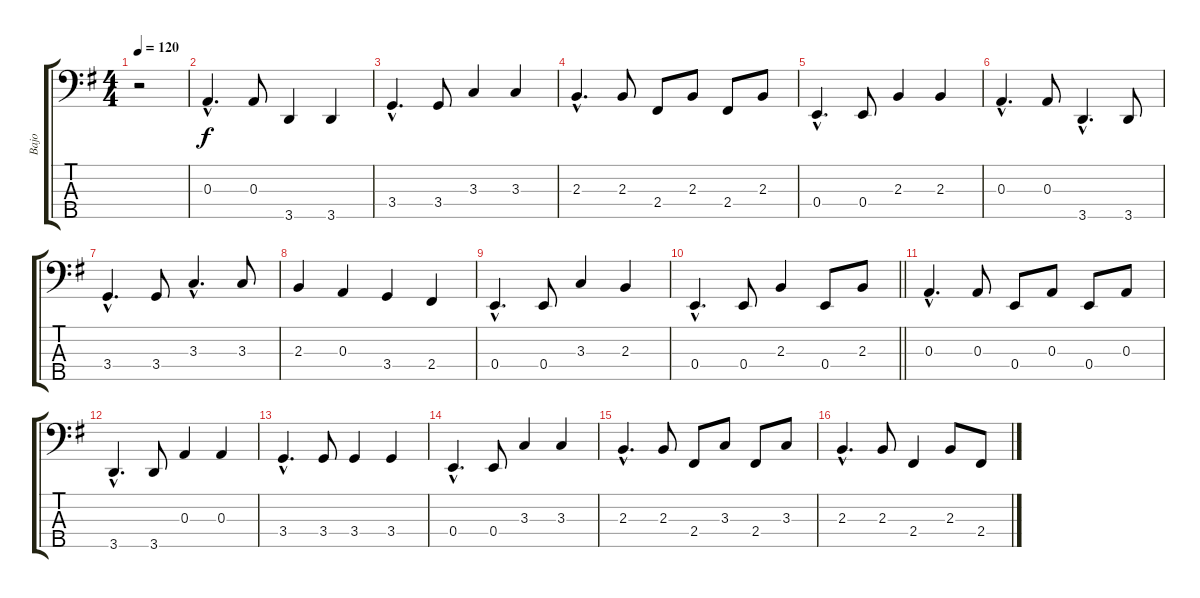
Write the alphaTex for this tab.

\track ("Bajo" "Bajo") {instrument electricbassfinger}
\staff {score tabs}
\tuning (G2 D2 A1 E1 B0) {hide}
\ts (4 4)
\tempo 120
\clef f4
\ks g
r.2{dy f instrument electricbassfinger} |
0.3{hac}.4{d} 0.3.8 3.5.4 3.5.4 |
3.4{hac}.4{d} 3.4.8 3.3.4 3.3.4 |
2.3{hac}.4{d} 2.3.8 2.4.8 2.3.8 2.4.8 2.3.8 |
0.4{hac}.4{d} 0.4.8 2.3.4 2.3.4 |
0.3{hac}.4{d} 0.3.8 3.5{hac}.4{d} 3.5.8 |
3.4{hac}.4{d} 3.4.8 3.3{hac}.4{d} 3.3.8 |
2.3.4 0.3.4 3.4.4 2.4.4 |
0.4{hac}.4{d} 0.4.8 3.3.4 2.3.4 |
\barLineRight lightlight
0.4{hac}.4{d} 0.4.8 2.3.4 0.4.8 2.3.8 |
0.3{hac}.4{d} 0.3.8 0.4.8 0.3.8 0.4.8 0.3.8 |
3.5{hac}.4{d} 3.5.8 0.3.4 0.3.4 |
3.4{hac}.4{d} 3.4.8 3.4.4 3.4.4 |
0.4{hac}.4{d} 0.4.8 3.3.4 3.3.4 |
2.3{hac}.4{d} 2.3.8 2.4.8 3.3.8 2.4.8 3.3.8 |
2.3{hac}.4{d} 2.3.8 2.4.4 2.3.8 2.4.8
